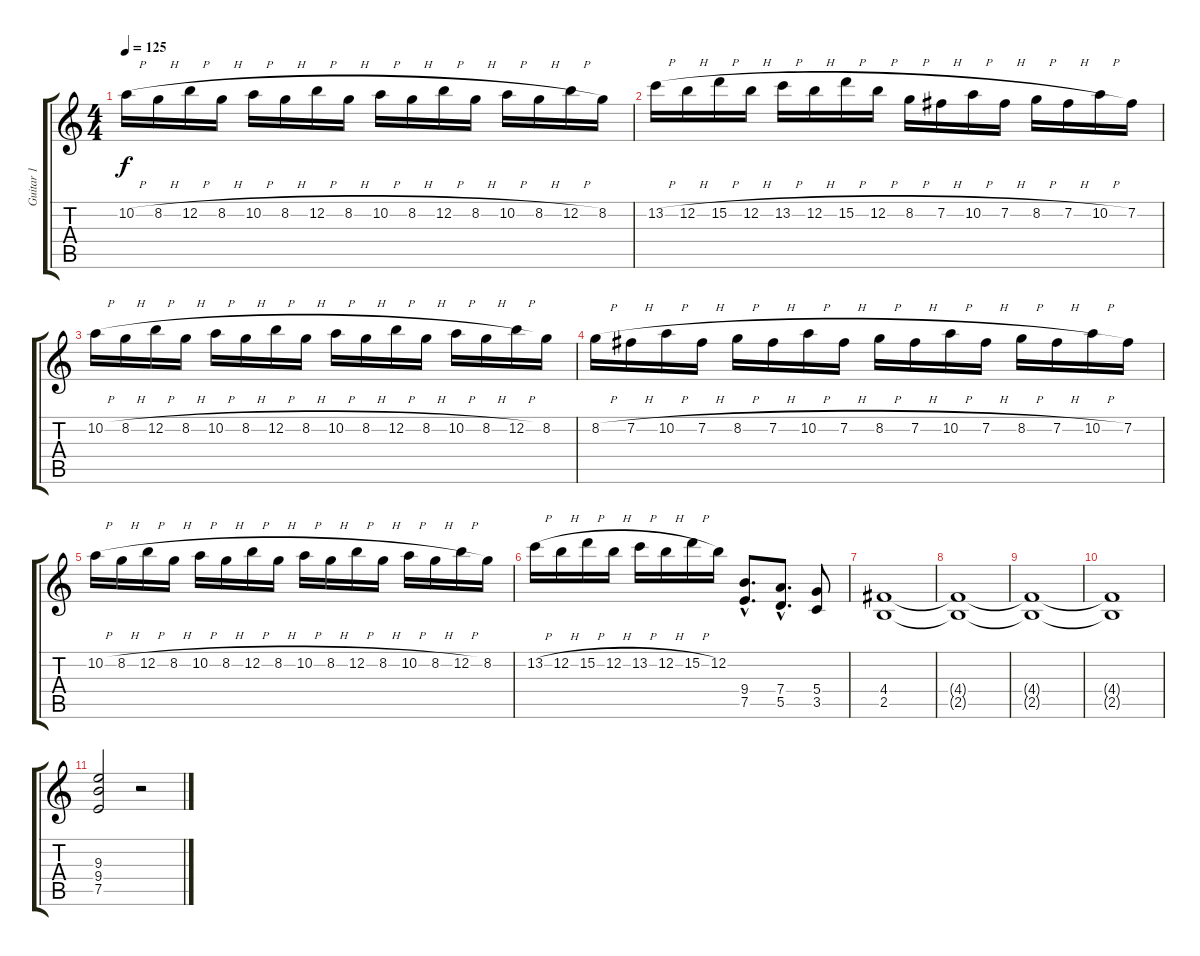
\track ("Guitar 1" "Guitar 1") {instrument distortionguitar}
\staff {score tabs}
\tuning (E4 B3 G3 D3 A2 E2) {hide}
\ts (4 4)
\tempo 125
\clef g2
\ks c
10.2{h}.16{dy f} 8.2{h}.16 12.2{h}.16 8.2{h}.16 10.2{h}.16 8.2{h}.16 12.2{h}.16 8.2{h}.16 10.2{h}.16 8.2{h}.16 12.2{h}.16 8.2{h}.16 10.2{h}.16 8.2{h}.16 12.2{h}.16 8.2.16 |
13.2{h}.16 12.2{h}.16 15.2{h}.16 12.2{h}.16 13.2{h}.16 12.2{h}.16 15.2{h}.16 12.2{h}.16 8.2{h}.16 7.2{h}.16 10.2{h}.16 7.2{h}.16 8.2{h}.16 7.2{h}.16 10.2{h}.16 7.2.16 |
10.2{h}.16 8.2{h}.16 12.2{h}.16 8.2{h}.16 10.2{h}.16 8.2{h}.16 12.2{h}.16 8.2{h}.16 10.2{h}.16 8.2{h}.16 12.2{h}.16 8.2{h}.16 10.2{h}.16 8.2{h}.16 12.2{h}.16 8.2.16 |
8.2{h}.16 7.2{h}.16 10.2{h}.16 7.2{h}.16 8.2{h}.16 7.2{h}.16 10.2{h}.16 7.2{h}.16 8.2{h}.16 7.2{h}.16 10.2{h}.16 7.2{h}.16 8.2{h}.16 7.2{h}.16 10.2{h}.16 7.2.16 |
10.2{h}.16 8.2{h}.16 12.2{h}.16 8.2{h}.16 10.2{h}.16 8.2{h}.16 12.2{h}.16 8.2{h}.16 10.2{h}.16 8.2{h}.16 12.2{h}.16 8.2{h}.16 10.2{h}.16 8.2{h}.16 12.2{h}.16 8.2.16 |
13.2{h}.16 12.2{h}.16 15.2{h}.16 12.2{h}.16 13.2{h}.16 12.2{h}.16 15.2{h}.16 12.2.16 (9.4{hac} 7.5{hac}).8{d} (7.4{hac} 5.5{hac}).8{d} (5.4 3.5).8 |
(4.4 2.5).1 |
(4.4{t} 2.5{t}).1 |
(4.4{t} 2.5{t}).1 |
(4.4{t} 2.5{t}).1 |
(9.3 9.4 7.5).2 r.2
